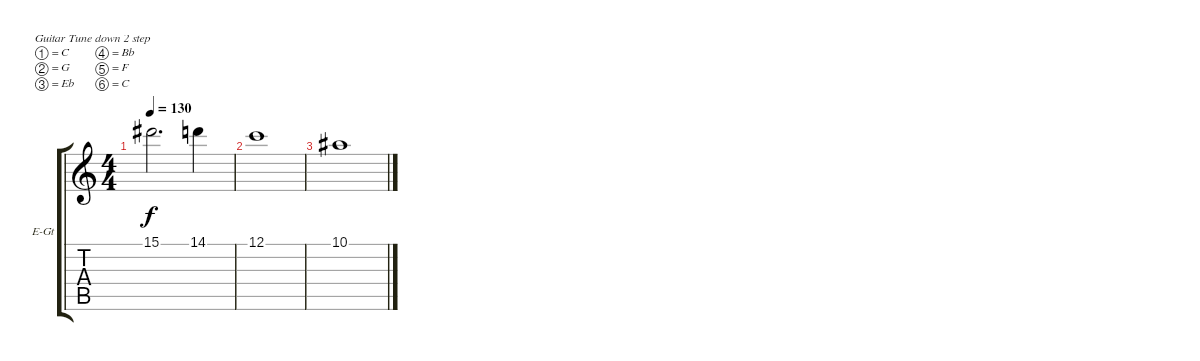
\defaultSystemsLayout 4
\bracketExtendMode groupsimilarinstruments
\firstSystemTrackNameOrientation horizontal
\otherSystemsTrackNameOrientation horizontal
\track ("Актава\\терция Л" "E-Gt") {instrument distortionguitar}
\staff {score tabs}
\tuning (C4 G3 Eb3 Bb2 F2 C2)
\ts (4 4)
\tempo 130
\clef g2
\ks c
15.1{t}.2{d dy f} 14.1.4 |
12.1.1 |
10.1.1
